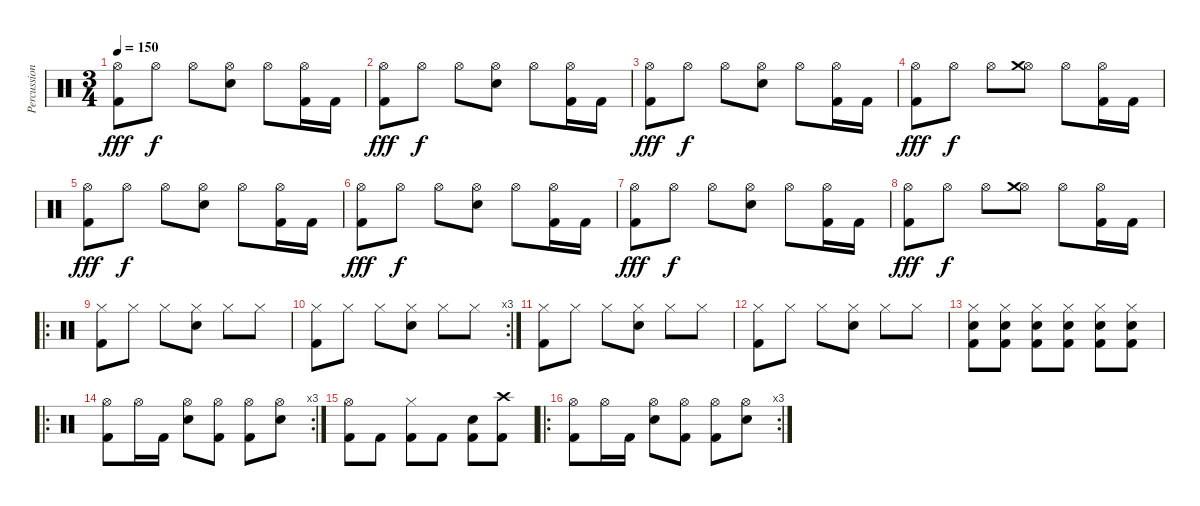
\track ("Percussions" "Percussion") {instrument percussion}
\staff {score}
\articulation defaults
\ts (3 4)
\tempo 150
\clef neutral
\ks c
("Hi-Hat (open)" "Kick (hit) 2").8{dy fff} "Hi-Hat (open)".8{dy f} "Hi-Hat (open)".8 ("Hi-Hat (open)" "Electric Snare (hit)").8 "Hi-Hat (open)".8 ("Hi-Hat (open)" "Kick (hit) 2").16 "Kick (hit) 2".16 |
("Hi-Hat (open)" "Kick (hit) 2").8{dy fff} "Hi-Hat (open)".8{dy f} "Hi-Hat (open)".8 ("Hi-Hat (open)" "Electric Snare (hit)").8 "Hi-Hat (open)".8 ("Hi-Hat (open)" "Kick (hit) 2").16 "Kick (hit) 2".16 |
("Hi-Hat (open)" "Kick (hit) 2").8{dy fff} "Hi-Hat (open)".8{dy f} "Hi-Hat (open)".8 ("Hi-Hat (open)" "Electric Snare (hit)").8 "Hi-Hat (open)".8 ("Hi-Hat (open)" "Kick (hit) 2").16 "Kick (hit) 2".16 |
("Hi-Hat (open)" "Kick (hit) 2").8{dy fff} "Hi-Hat (open)".8{dy f} "Hi-Hat (open)".8 ("Hi-Hat (open)" "Crash medium (hit)").8 "Hi-Hat (open)".8 ("Hi-Hat (open)" "Kick (hit) 2").16 "Kick (hit) 2".16 |
("Hi-Hat (open)" "Kick (hit) 2").8{dy fff} "Hi-Hat (open)".8{dy f} "Hi-Hat (open)".8 ("Hi-Hat (open)" "Electric Snare (hit)").8 "Hi-Hat (open)".8 ("Hi-Hat (open)" "Kick (hit) 2").16 "Kick (hit) 2".16 |
("Hi-Hat (open)" "Kick (hit) 2").8{dy fff} "Hi-Hat (open)".8{dy f} "Hi-Hat (open)".8 ("Hi-Hat (open)" "Electric Snare (hit)").8 "Hi-Hat (open)".8 ("Hi-Hat (open)" "Kick (hit) 2").16 "Kick (hit) 2".16 |
("Hi-Hat (open)" "Kick (hit) 2").8{dy fff} "Hi-Hat (open)".8{dy f} "Hi-Hat (open)".8 ("Hi-Hat (open)" "Electric Snare (hit)").8 "Hi-Hat (open)".8 ("Hi-Hat (open)" "Kick (hit) 2").16 "Kick (hit) 2".16 |
("Hi-Hat (open)" "Kick (hit) 2").8{dy fff} "Hi-Hat (open)".8{dy f} "Hi-Hat (open)".8 ("Hi-Hat (open)" "Crash medium (hit)").8 "Hi-Hat (open)".8 ("Hi-Hat (open)" "Kick (hit) 2").16 "Kick (hit) 2".16 |
\ro
("Hi-Hat (closed)" "Kick (hit) 2").8 "Hi-Hat (closed)".8 "Hi-Hat (closed)".8 ("Hi-Hat (closed)" "Electric Snare (hit)").8 "Hi-Hat (closed)".8 "Hi-Hat (closed)".8 |
\rc 3
("Hi-Hat (closed)" "Kick (hit) 2").8 "Hi-Hat (closed)".8 "Hi-Hat (closed)".8 ("Hi-Hat (closed)" "Electric Snare (hit)").8 "Hi-Hat (closed)".8 "Hi-Hat (closed)".8 |
("Hi-Hat (closed)" "Kick (hit) 2").8 "Hi-Hat (closed)".8 "Hi-Hat (closed)".8 ("Hi-Hat (closed)" "Electric Snare (hit)").8 "Hi-Hat (closed)".8 "Hi-Hat (closed)".8 |
("Hi-Hat (closed)" "Kick (hit) 2").8 "Hi-Hat (closed)".8 "Hi-Hat (closed)".8 ("Hi-Hat (closed)" "Electric Snare (hit)").8 "Hi-Hat (closed)".8 "Hi-Hat (closed)".8 |
("Hi-Hat (closed)" "Electric Snare (hit)" "Kick (hit) 2").8 ("Hi-Hat (closed)" "Electric Snare (hit)" "Kick (hit) 2").8 ("Hi-Hat (closed)" "Electric Snare (hit)" "Kick (hit) 2").8 ("Hi-Hat (closed)" "Electric Snare (hit)" "Kick (hit) 2").8 ("Hi-Hat (closed)" "Electric Snare (hit)" "Kick (hit) 2").8 ("Hi-Hat (closed)" "Electric Snare (hit)" "Kick (hit) 2").8 |
\ro
\rc 3
("Hi-Hat (open)" "Kick (hit) 2").8 "Hi-Hat (open)".16 "Kick (hit) 2".16 ("Hi-Hat (open)" "Electric Snare (hit)").8 ("Hi-Hat (open)" "Kick (hit) 2").8 ("Hi-Hat (open)" "Kick (hit) 2").8 ("Hi-Hat (open)" "Electric Snare (hit)").8 |
("Hi-Hat (open)" "Kick (hit) 2").8 "Kick (hit) 2".8 ("Hi-Hat (closed)" "Kick (hit) 2").8 "Kick (hit) 2".8 ("Electric Snare (hit)" "Kick (hit) 2").8 ("Crash high (hit)" "Kick (hit) 2").8 |
\ro
\rc 3
("Hi-Hat (open)" "Kick (hit) 2").8 "Hi-Hat (open)".16 "Kick (hit) 2".16 ("Hi-Hat (open)" "Electric Snare (hit)").8 ("Hi-Hat (open)" "Kick (hit) 2").8 ("Hi-Hat (open)" "Kick (hit) 2").8 ("Hi-Hat (open)" "Electric Snare (hit)").8
